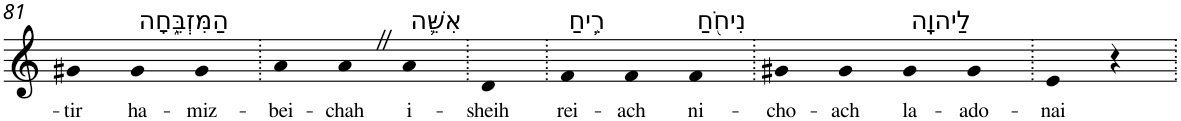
**kern	**text
*part1	*part1
*staff1	*staff1
*I"Piano	*
*I'Pno	*
!!LO:PB:g=z
*clefG2	*
*k[]	*
=81	=81
!	!LO:LY:b
4g#X	-tir
!LO:TX:a:t=הַמִּזְבֵּ֑חָה	!
!	!LO:LY:b
4g#	ha-
!	!LO:LY:b
4g#	-miz-
=82.	=82.
!	!LO:LY:b
4a	-bei-
!	!LO:LY:b
4aZ	-chah
!LO:TX:a:t=אִשֵּׁ֛ה	!
!	!LO:LY:b
4a	i-
=83.	=83.
!	!LO:LY:b
4d	-sheih
=84.	=84.
!LO:TX:a:t=רֵ֥יחַ	!
!	!LO:LY:b
4f	rei-
!	!LO:LY:b
4f	-ach
!LO:TX:a:t=נִיחֹ֖חַ	!
!	!LO:LY:b
4f	ni-
=85.	=85.
!	!LO:LY:b
4g#X	-cho-
!	!LO:LY:b
4g#	-ach
!LO:TX:a:t=לַיהוָֽה	!
!	!LO:LY:b
4g#	la-
!	!LO:LY:b
4g#	-ado-
=86.	=86.
!	!LO:LY:b
4e	-nai
4r	.
=.	=.
*-	*-
